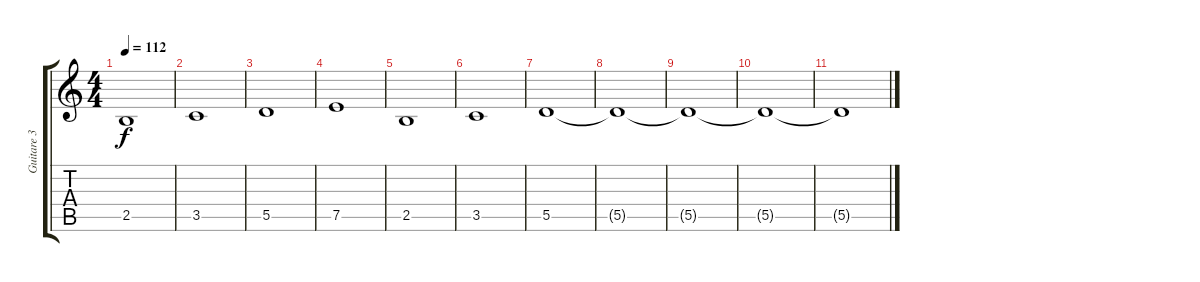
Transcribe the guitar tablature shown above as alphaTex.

\track ("Guitare 3" "Guitare 3") {instrument electricguitarclean}
\staff {score tabs}
\tuning (E4 B3 G3 D3 A2 E2) {hide}
\ts (4 4)
\tempo 112
\clef g2
\ks c
2.5.1{dy f} |
3.5.1 |
5.5.1 |
7.5.1 |
2.5.1 |
3.5.1 |
5.5.1 |
5.5{t}.1 |
5.5{t}.1 |
5.5{t}.1 |
5.5{t}.1
